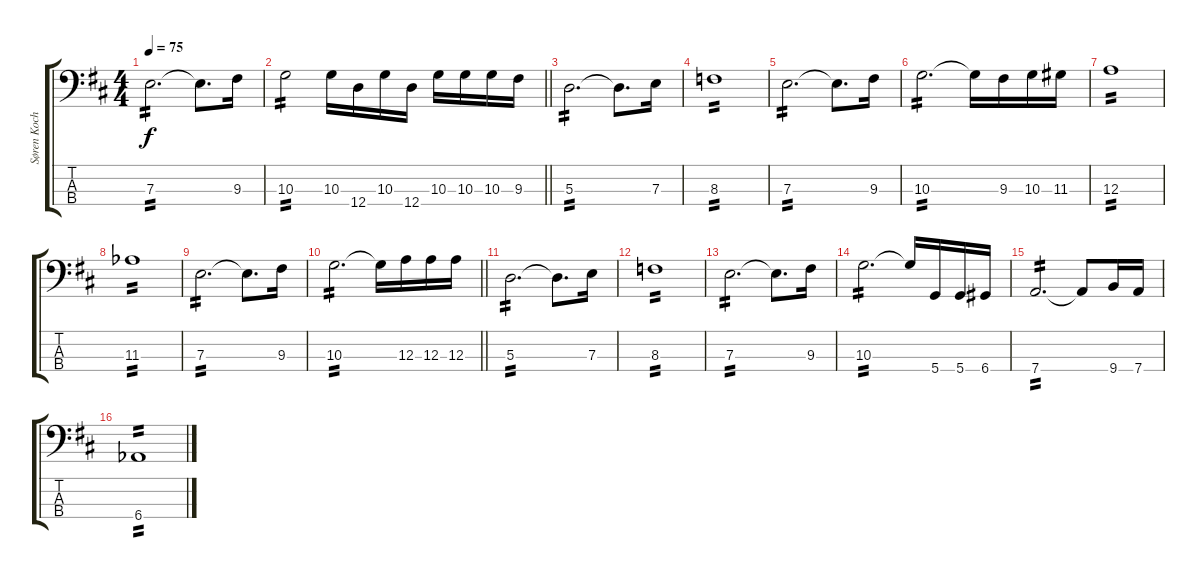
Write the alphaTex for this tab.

\track ("Søren Koch" "Søren Koch") {instrument electricbasspick}
\staff {score tabs}
\tuning (G2 D2 A1 D1) {hide}
\ts (4 4)
\tempo 75
\clef f4
\ks d
7.3.2{d tp 2 dy f} 7.3{t}.8{d} 9.3.16 |
\barLineRight lightlight
10.3.2{tp 2} 10.3.16 12.4.16 10.3.16 12.4.16 10.3.16 10.3.16 10.3.16 9.3.16 |
5.3.2{d tp 2} 5.3{t}.8{d} 7.3.16 |
8.3.1{tp 2} |
7.3.2{d tp 2} 7.3{t}.8{d} 9.3.16 |
10.3.2{d tp 2} 10.3{t}.16 9.3.16 10.3.16 11.3.16 |
12.3.1{tp 2} |
11.3{acc b}.1{tp 2} |
7.3.2{d tp 2} 7.3{t}.8{d} 9.3.16 |
\barLineRight lightlight
10.3.2{d tp 2} 10.3{t}.16 12.3.16 12.3.16 12.3.16 |
5.3.2{d tp 2} 5.3{t}.8{d} 7.3.16 |
8.3.1{tp 2} |
7.3.2{d tp 2} 7.3{t}.8{d} 9.3.16 |
10.3.2{d tp 2} 10.3{t}.16 5.4.16 5.4.16 6.4.16 |
7.4.2{d tp 2} 7.4{t}.8 9.4.16 7.4.16 |
6.4{acc b}.1{tp 2}
